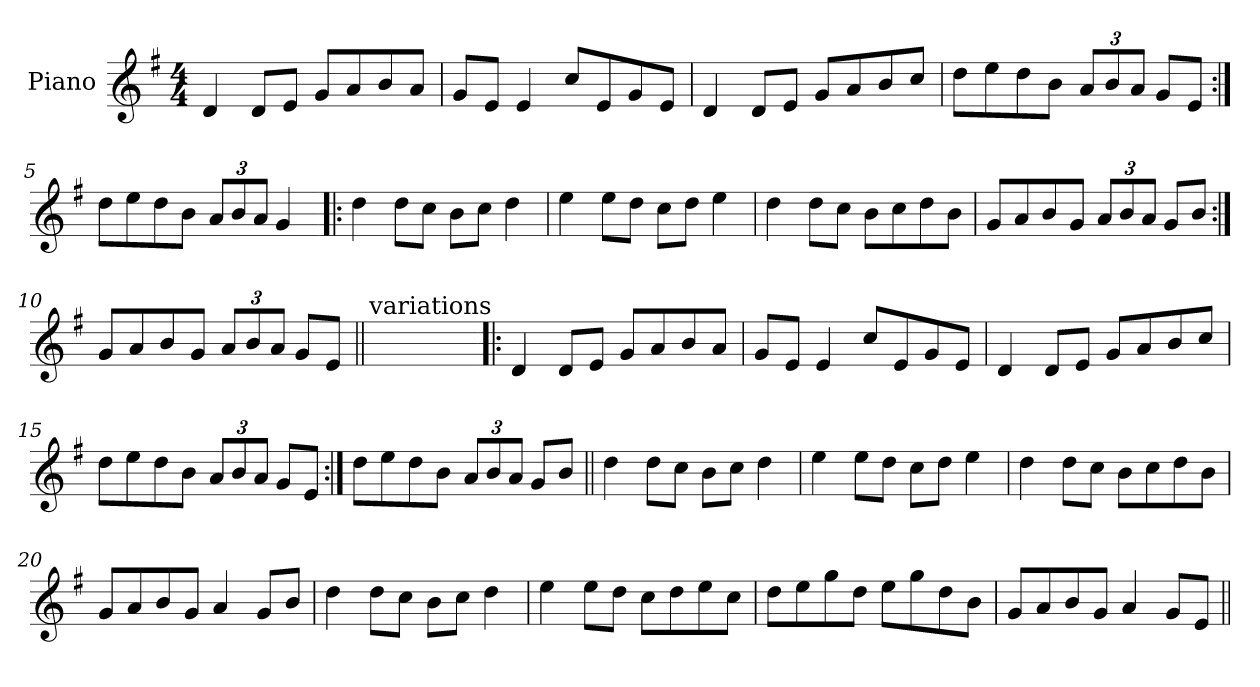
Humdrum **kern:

**kern
*part1
*staff1
*I"Piano
*I'Pno
*clefG2
*k[f#]
*G:
*M4/4
=1
4d/
8d/L
8e/J
8g/L
8a/
8b/
8a/J
=2
8g/L
8e/J
4e/
8cc/L
8e/
8g/
8e/J
=3
4d/
8d/L
8e/J
8g/L
8a/
8b/
8cc/J
=4
8dd\L
8ee\
8dd\
8b\J
12a/L
12b/
12a/J
8g/L
8e/J
!!LO:LB:g=z
=5:|!
8dd\L
8ee\
8dd\
8b\J
12a/L
12b/
12a/J
4g/
=6!|:
4dd\
8dd\L
8cc\J
8b\L
8cc\J
4dd\
=7
4ee\
8ee\L
8dd\J
8cc\L
8dd\J
4ee\
=8
4dd\
8dd\L
8cc\J
8b\L
8cc\
8dd\
8b\J
!!LO:LB:g=z
=9
8g/L
8a/
8b/
8g/J
12a/L
12b/
12a/J
8g/L
8b/J
=10:|!
8g/L
8a/
8b/
8g/J
12a/L
12b/
12a/J
8g/L
8e/J
=11||
!LO:TX:a:t=variations
1ryy
=12!|:
4d/
8d/L
8e/J
8g/L
8a/
8b/
8a/J
!!LO:LB:g=z
=13
8g/L
8e/J
4e/
8cc/L
8e/
8g/
8e/J
=14
4d/
8d/L
8e/J
8g/L
8a/
8b/
8cc/J
=15
8dd\L
8ee\
8dd\
8b\J
12a/L
12b/
12a/J
8g/L
8e/J
=16:|!
8dd\L
8ee\
8dd\
8b\J
12a/L
12b/
12a/J
8g/L
8b/J
!!LO:LB:g=z
=17||
4dd\
8dd\L
8cc\J
8b\L
8cc\J
4dd\
=18
4ee\
8ee\L
8dd\J
8cc\L
8dd\J
4ee\
=19
4dd\
8dd\L
8cc\J
8b\L
8cc\
8dd\
8b\J
=20
8g/L
8a/
8b/
8g/J
4a/
8g/L
8b/J
=21
4dd\
8dd\L
8cc\J
8b\L
8cc\J
4dd\
!!LO:LB:g=z
=22
4ee\
8ee\L
8dd\J
8cc\L
8dd\
8ee\
8cc\J
=23
8dd\L
8ee\
8gg\
8dd\J
8ee\L
8gg\
8dd\
8b\J
=24
8g/L
8a/
8b/
8g/J
4a/
8g/L
8e/J
=||
*-
